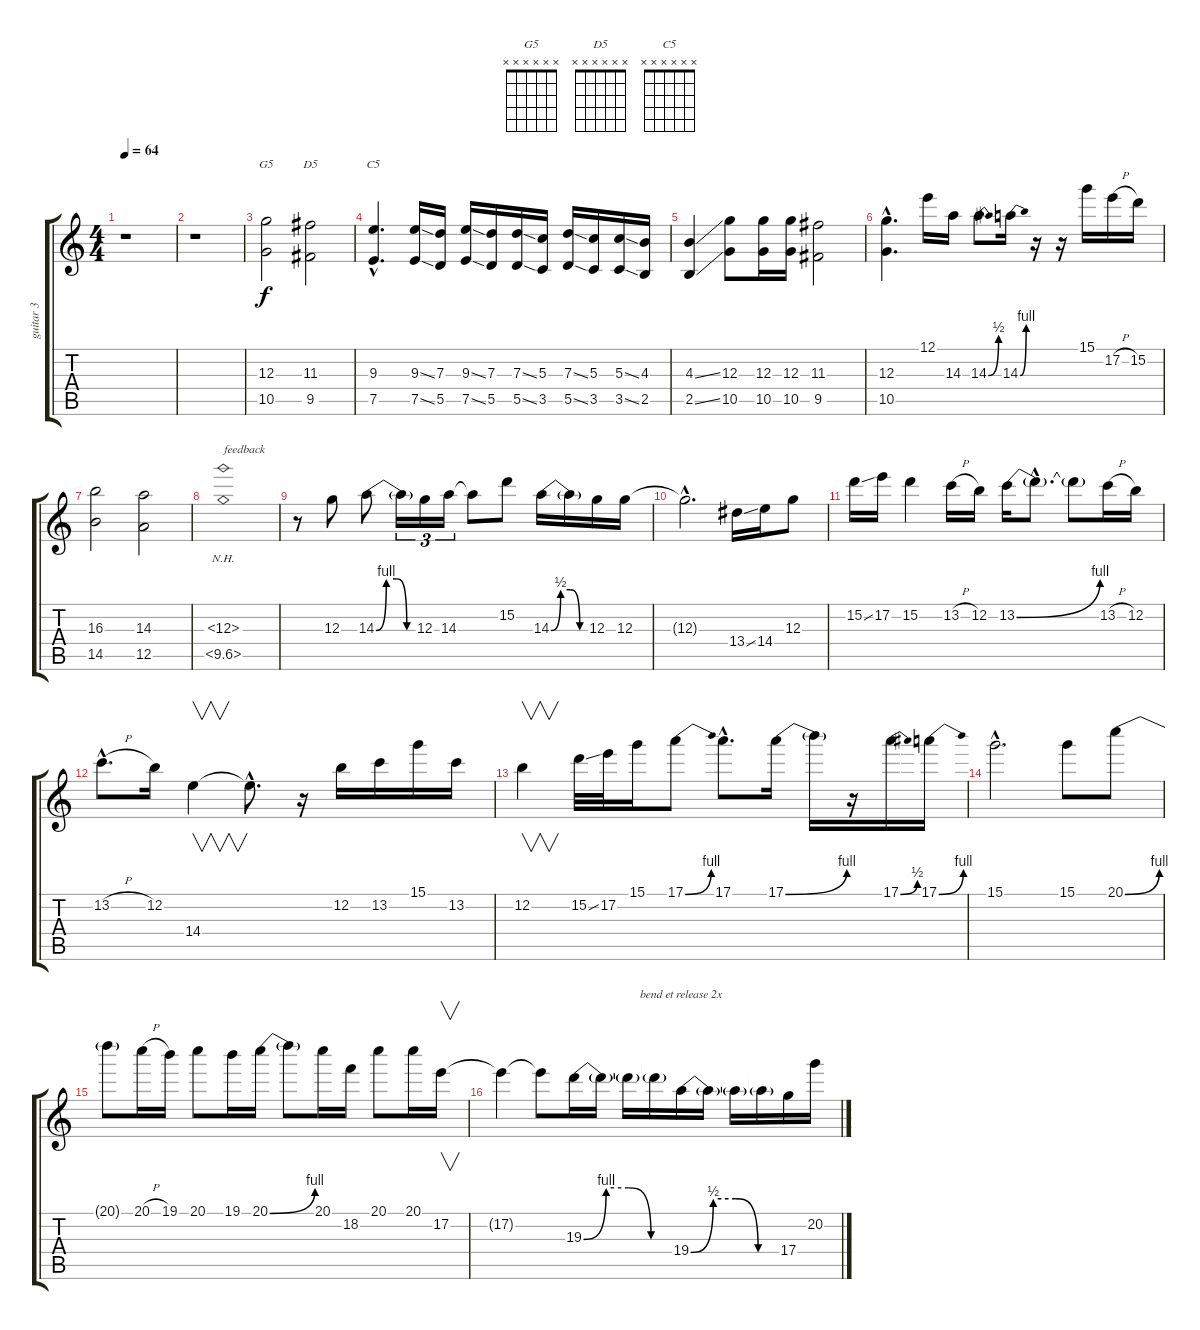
\track ("guitar 3" "guitar 3") {instrument overdrivenguitar}
\staff {score tabs}
\tuning (E4 B3 G3 D3 A2 E2) {hide}
\chord ("G5" x x x x x x) {firstfret 0}
\chord ("D5" x x x x x x) {firstfret 0}
\chord ("C5" x x x x x x) {firstfret 0}
\ts (4 4)
\tempo 64
\clef g2
\ks c
r.1{dy f} |
r.1 |
(12.3 10.5).2{ch "G5"} (11.3 9.5).2{ch "D5"} |
(9.3{hac} 7.5{hac}).4{d ch "C5"} (9.3{ss} 7.5{ss}).16 (7.3 5.5).16 (9.3{ss} 7.5{ss}).16 (7.3 5.5).16 (7.3{ss} 5.5{ss}).16 (5.3 3.5).16 (7.3{ss} 5.5{ss}).16 (5.3 3.5).16 (5.3{ss} 3.5{ss}).16 (4.3 2.5).16 |
(4.3{ss} 2.5{ss}).4 (12.3 10.5).8 (12.3 10.5).16 (12.3 10.5).16 (11.3 9.5).2 |
(12.3{hac} 10.5{hac}).4{d} 12.1.16 14.3.16 14.3{be (bend 0 0 60 2)}.8 14.3{be (bend 0 0 60 4)}.16 r.16 r.16 15.1.16 17.2{h}.16 15.2.16 |
(16.3 14.5).2 (14.3 12.5).2 |
(12.3{nh} 10.5{nh}).1{txt "feedback"} |
r.8 12.3.8 14.3{be (custom 0 0 15 4 30 4 45 0 60 0)}.8 14.3{t}.16{tu (3 2)} 12.3.16{tu (3 2)} 14.3.16{tu (3 2)} 14.3{t}.8 15.2.8 14.3{be (custom 0 0 15 2 30 2 45 0 60 0)}.16 14.3{t}.16 12.3.16 12.3.16 |
12.3{hac t}.2{d} 13.4{ss}.16 14.4.16 12.3.8 |
15.2{ss}.16 17.2.16 15.2.4 13.2{h}.16 12.2.16 13.2{be (bend 0 0 60 4)}.16 13.2{hac t}.8{d} 13.2{t}.8 13.2{h}.16 12.2.16 |
13.2{h hac}.8{d} 12.2.16 14.4.4{v} 14.4{hac t}.8{d} r.16 12.2.16 13.2.16 15.1.16 13.2.16 |
12.2.4{v} 15.2{ss}.32 17.2.32 15.1.16 17.1{be (bend 0 0 60 4)}.8 17.1{hac}.8{d} 17.1{be (bend 0 0 60 4)}.16 17.1{t}.16 r.16 17.1{be (bend 0 0 60 2)}.16 17.1{be (bend 0 0 60 4)}.16 |
15.1{hac}.2{d} 15.1.8 20.1{be (bend 0 0 60 4)}.8 |
20.1{t}.8 20.1{h}.16 19.1.16 20.1.8 19.1.16 20.1{be (bend 0 0 60 4)}.16 20.1{t}.8 20.1.16 18.2.16 20.1.8 20.1.16 17.2.16{v} |
17.2{t}.4 17.2{t}.8 19.3{be (custom 0 0 15 4 30 4 45 0 60 0)}.16{txt "                      bend et release 2x"} 19.3{t}.16 19.3{t}.16 19.3{t}.16 19.4{be (custom 0 0 15 2 30 2 45 0 60 0)}.16 19.4{t}.16 19.4{t}.16 19.4{t}.16 17.4.16 20.2.16
